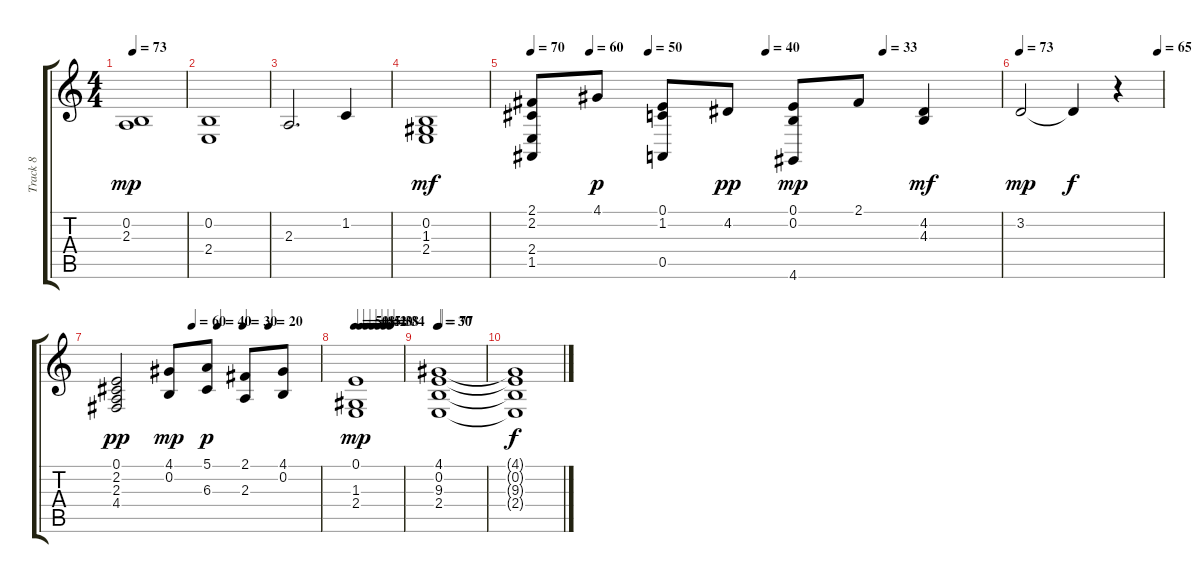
\track ("Track 8" "Track 8") {instrument orchestralharp}
\staff {score tabs}
\tuning (E4 B3 G3 D3 A2 E2) {hide}
\ts (4 4)
\tempo 73
\clef g2
\ks c
(0.2 2.3).1{dy mp} |
(0.2 2.4).1 |
2.3.2{d} 1.2.4 |
(0.2 1.3 2.4).1{dy mf} |
\tempo 70
\tempo (60 0.125)
\tempo (50 0.25)
\tempo (40 0.5)
\tempo (33 0.75)
(2.1 2.2 2.4 1.5).8 4.1.8{dy p} (0.1 1.2 0.5).8 4.2.8{dy pp} (0.1 0.2 4.6).8{dy mp} 2.1.8 (4.2 4.3).4{dy mf} |
\tempo 73
\tempo (65 0.96875)
3.2.2{dy mp} 3.2{t}.4{dy f} r.4 |
\tempo (60 0.375)
\tempo (40 0.5)
\tempo (30 0.625)
\tempo (20 0.75)
(0.1 2.2 2.3 4.4).2{dy pp} (4.1 0.2).8{dy mp} (5.1 6.3).8{dy p} (2.1 2.3).8 (4.1 0.2).8 |
\tempo 50
\tempo (48 0.125)
\tempo (45 0.25)
\tempo (42 0.375)
\tempo (40 0.5)
\tempo (38 0.625)
\tempo (34 0.75)
(0.1 1.3 2.4).1{dy mp} |
\tempo 30
\tempo (77 0.03125)
(4.1 0.2 9.3 2.4).1 |
(4.1{t} 0.2{t} 9.3{t} 2.4{t}).1{dy f}
